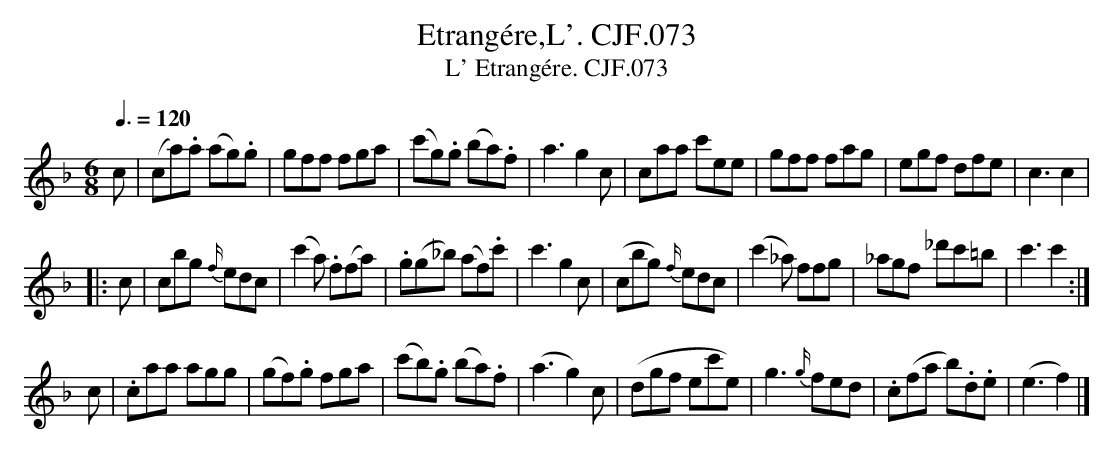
X:1
T:Etrangére,L'. CJF.073
T:L' Etrangére. CJF.073
M:6/8
L:1/8
Q:3/8=120
K:F
c|(ca).a (ag).g|gff fga|(c'g).g (ba).f|a3g2c|\
caa c'ee|gff fag|egf dfe|c3c2|
|:c|cbg {f/}edc|(c'2a) .f(fa)|.g(g_b) (af).c'|c'3g2c|\
(cbg) {f/}edc|(c'2_a) ffg|_agf _d'c'=b|c'3c'2:|
c|.caa agg|(gf).g fga|(c'b).g (ba).f|(a3g2)c|\
(dgf ec'e)|g3 {g/}fed|.c(fa b).d.e|(e3f2)h|]
